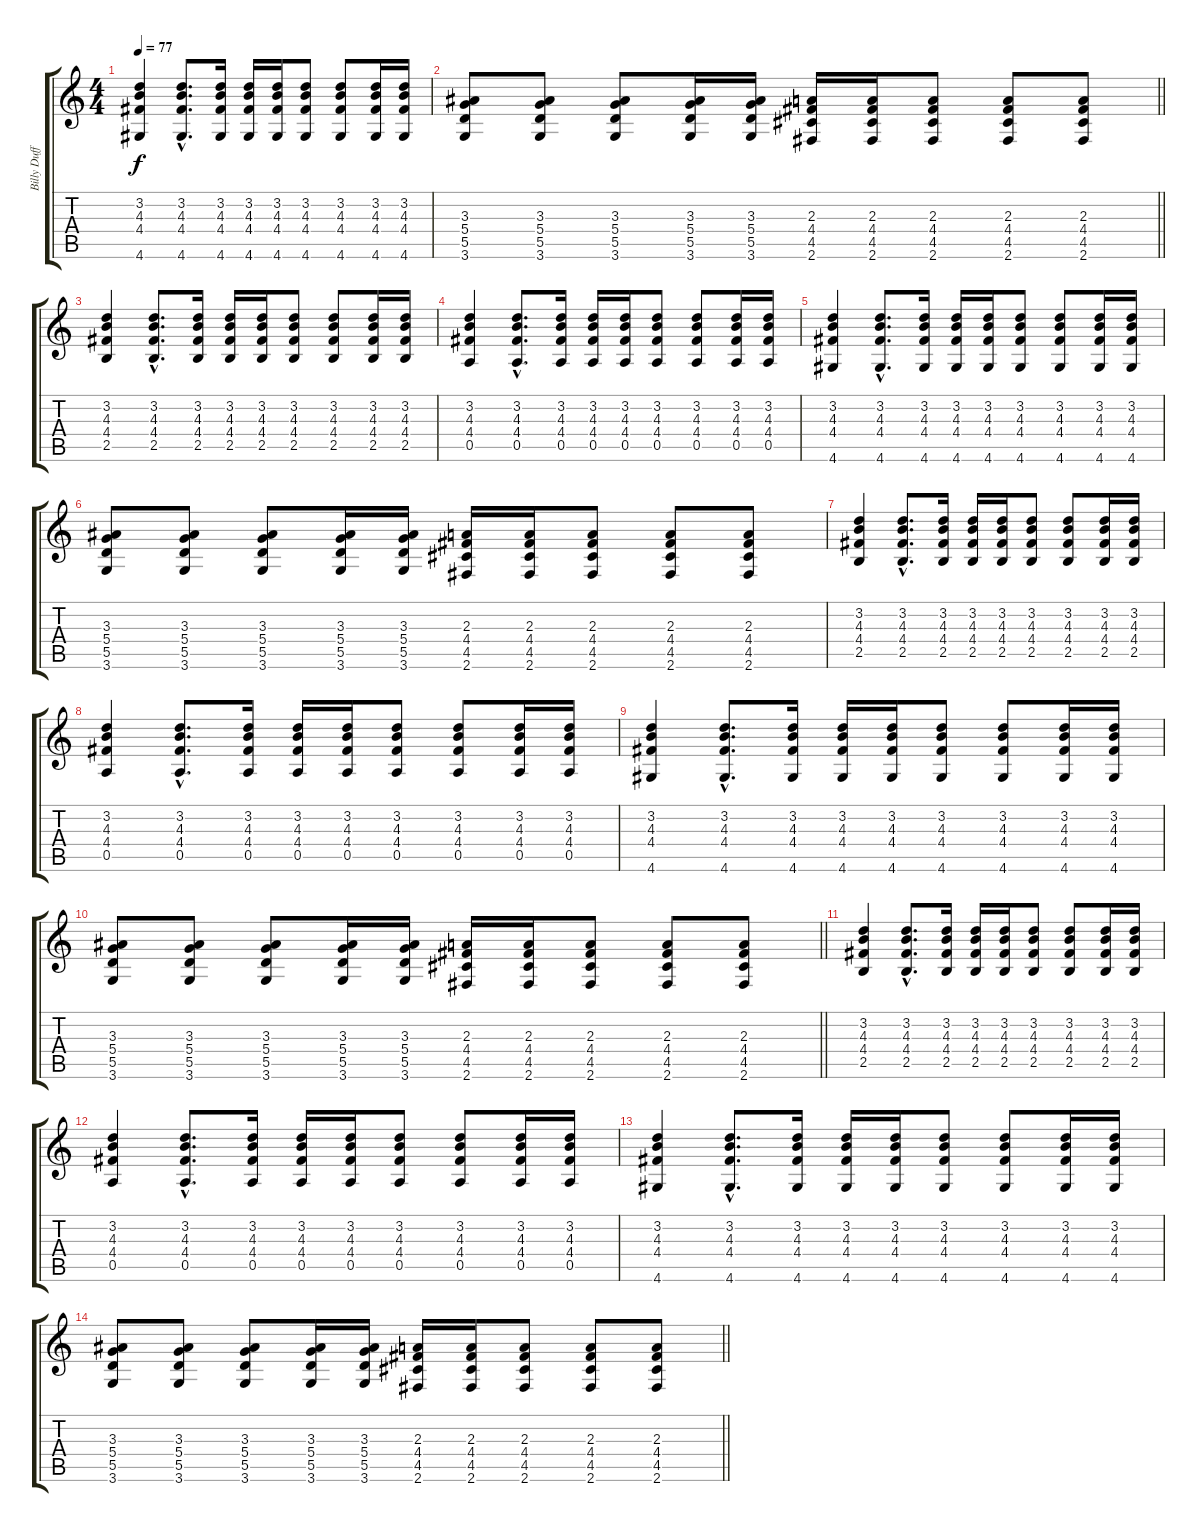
\track ("Billy Duffy (Rhythm Guitar)" "Billy Duff") {instrument electricguitarclean}
\staff {score tabs}
\tuning (E4 B3 G3 D3 A2 E2) {hide}
\ts (4 4)
\tempo 77
\clef g2
\ks c
(3.2 4.3 4.4 4.6).4{dy f} (3.2{hac} 4.3{hac} 4.4{hac} 4.6{hac}).8{d} (3.2 4.3 4.4 4.6).16 (3.2 4.3 4.4 4.6).16 (3.2 4.3 4.4 4.6).16 (3.2 4.3 4.4 4.6).8 (3.2 4.3 4.4 4.6).8 (3.2 4.3 4.4 4.6).16 (3.2 4.3 4.4 4.6).16 |
\barLineRight lightlight
(3.3 5.4 5.5 3.6).8 (3.3 5.4 5.5 3.6).8 (3.3 5.4 5.5 3.6).8 (3.3 5.4 5.5 3.6).16 (3.3 5.4 5.5 3.6).16 (2.3 4.4 4.5 2.6).16 (2.3 4.4 4.5 2.6).16 (2.3 4.4 4.5 2.6).8 (2.3 4.4 4.5 2.6).8 (2.3 4.4 4.5 2.6).8 |
(3.2 4.3 4.4 2.5).4 (3.2{hac} 4.3{hac} 4.4{hac} 2.5{hac}).8{d} (3.2 4.3 4.4 2.5).16 (3.2 4.3 4.4 2.5).16 (3.2 4.3 4.4 2.5).16 (3.2 4.3 4.4 2.5).8 (3.2 4.3 4.4 2.5).8 (3.2 4.3 4.4 2.5).16 (3.2 4.3 4.4 2.5).16 |
(3.2 4.3 4.4 0.5).4 (3.2{hac} 4.3{hac} 4.4{hac} 0.5{hac}).8{d} (3.2 4.3 4.4 0.5).16 (3.2 4.3 4.4 0.5).16 (3.2 4.3 4.4 0.5).16 (3.2 4.3 4.4 0.5).8 (3.2 4.3 4.4 0.5).8 (3.2 4.3 4.4 0.5).16 (3.2 4.3 4.4 0.5).16 |
(3.2 4.3 4.4 4.6).4 (3.2{hac} 4.3{hac} 4.4{hac} 4.6{hac}).8{d} (3.2 4.3 4.4 4.6).16 (3.2 4.3 4.4 4.6).16 (3.2 4.3 4.4 4.6).16 (3.2 4.3 4.4 4.6).8 (3.2 4.3 4.4 4.6).8 (3.2 4.3 4.4 4.6).16 (3.2 4.3 4.4 4.6).16 |
(3.3 5.4 5.5 3.6).8 (3.3 5.4 5.5 3.6).8 (3.3 5.4 5.5 3.6).8 (3.3 5.4 5.5 3.6).16 (3.3 5.4 5.5 3.6).16 (2.3 4.4 4.5 2.6).16 (2.3 4.4 4.5 2.6).16 (2.3 4.4 4.5 2.6).8 (2.3 4.4 4.5 2.6).8 (2.3 4.4 4.5 2.6).8 |
(3.2 4.3 4.4 2.5).4 (3.2{hac} 4.3{hac} 4.4{hac} 2.5{hac}).8{d} (3.2 4.3 4.4 2.5).16 (3.2 4.3 4.4 2.5).16 (3.2 4.3 4.4 2.5).16 (3.2 4.3 4.4 2.5).8 (3.2 4.3 4.4 2.5).8 (3.2 4.3 4.4 2.5).16 (3.2 4.3 4.4 2.5).16 |
(3.2 4.3 4.4 0.5).4 (3.2{hac} 4.3{hac} 4.4{hac} 0.5{hac}).8{d} (3.2 4.3 4.4 0.5).16 (3.2 4.3 4.4 0.5).16 (3.2 4.3 4.4 0.5).16 (3.2 4.3 4.4 0.5).8 (3.2 4.3 4.4 0.5).8 (3.2 4.3 4.4 0.5).16 (3.2 4.3 4.4 0.5).16 |
(3.2 4.3 4.4 4.6).4 (3.2{hac} 4.3{hac} 4.4{hac} 4.6{hac}).8{d} (3.2 4.3 4.4 4.6).16 (3.2 4.3 4.4 4.6).16 (3.2 4.3 4.4 4.6).16 (3.2 4.3 4.4 4.6).8 (3.2 4.3 4.4 4.6).8 (3.2 4.3 4.4 4.6).16 (3.2 4.3 4.4 4.6).16 |
\barLineRight lightlight
(3.3 5.4 5.5 3.6).8 (3.3 5.4 5.5 3.6).8 (3.3 5.4 5.5 3.6).8 (3.3 5.4 5.5 3.6).16 (3.3 5.4 5.5 3.6).16 (2.3 4.4 4.5 2.6).16 (2.3 4.4 4.5 2.6).16 (2.3 4.4 4.5 2.6).8 (2.3 4.4 4.5 2.6).8 (2.3 4.4 4.5 2.6).8 |
(3.2 4.3 4.4 2.5).4 (3.2{hac} 4.3{hac} 4.4{hac} 2.5{hac}).8{d} (3.2 4.3 4.4 2.5).16 (3.2 4.3 4.4 2.5).16 (3.2 4.3 4.4 2.5).16 (3.2 4.3 4.4 2.5).8 (3.2 4.3 4.4 2.5).8 (3.2 4.3 4.4 2.5).16 (3.2 4.3 4.4 2.5).16 |
(3.2 4.3 4.4 0.5).4 (3.2{hac} 4.3{hac} 4.4{hac} 0.5{hac}).8{d} (3.2 4.3 4.4 0.5).16 (3.2 4.3 4.4 0.5).16 (3.2 4.3 4.4 0.5).16 (3.2 4.3 4.4 0.5).8 (3.2 4.3 4.4 0.5).8 (3.2 4.3 4.4 0.5).16 (3.2 4.3 4.4 0.5).16 |
(3.2 4.3 4.4 4.6).4 (3.2{hac} 4.3{hac} 4.4{hac} 4.6{hac}).8{d} (3.2 4.3 4.4 4.6).16 (3.2 4.3 4.4 4.6).16 (3.2 4.3 4.4 4.6).16 (3.2 4.3 4.4 4.6).8 (3.2 4.3 4.4 4.6).8 (3.2 4.3 4.4 4.6).16 (3.2 4.3 4.4 4.6).16 |
\barLineRight lightlight
(3.3 5.4 5.5 3.6).8 (3.3 5.4 5.5 3.6).8 (3.3 5.4 5.5 3.6).8 (3.3 5.4 5.5 3.6).16 (3.3 5.4 5.5 3.6).16 (2.3 4.4 4.5 2.6).16 (2.3 4.4 4.5 2.6).16 (2.3 4.4 4.5 2.6).8 (2.3 4.4 4.5 2.6).8 (2.3 4.4 4.5 2.6).8
